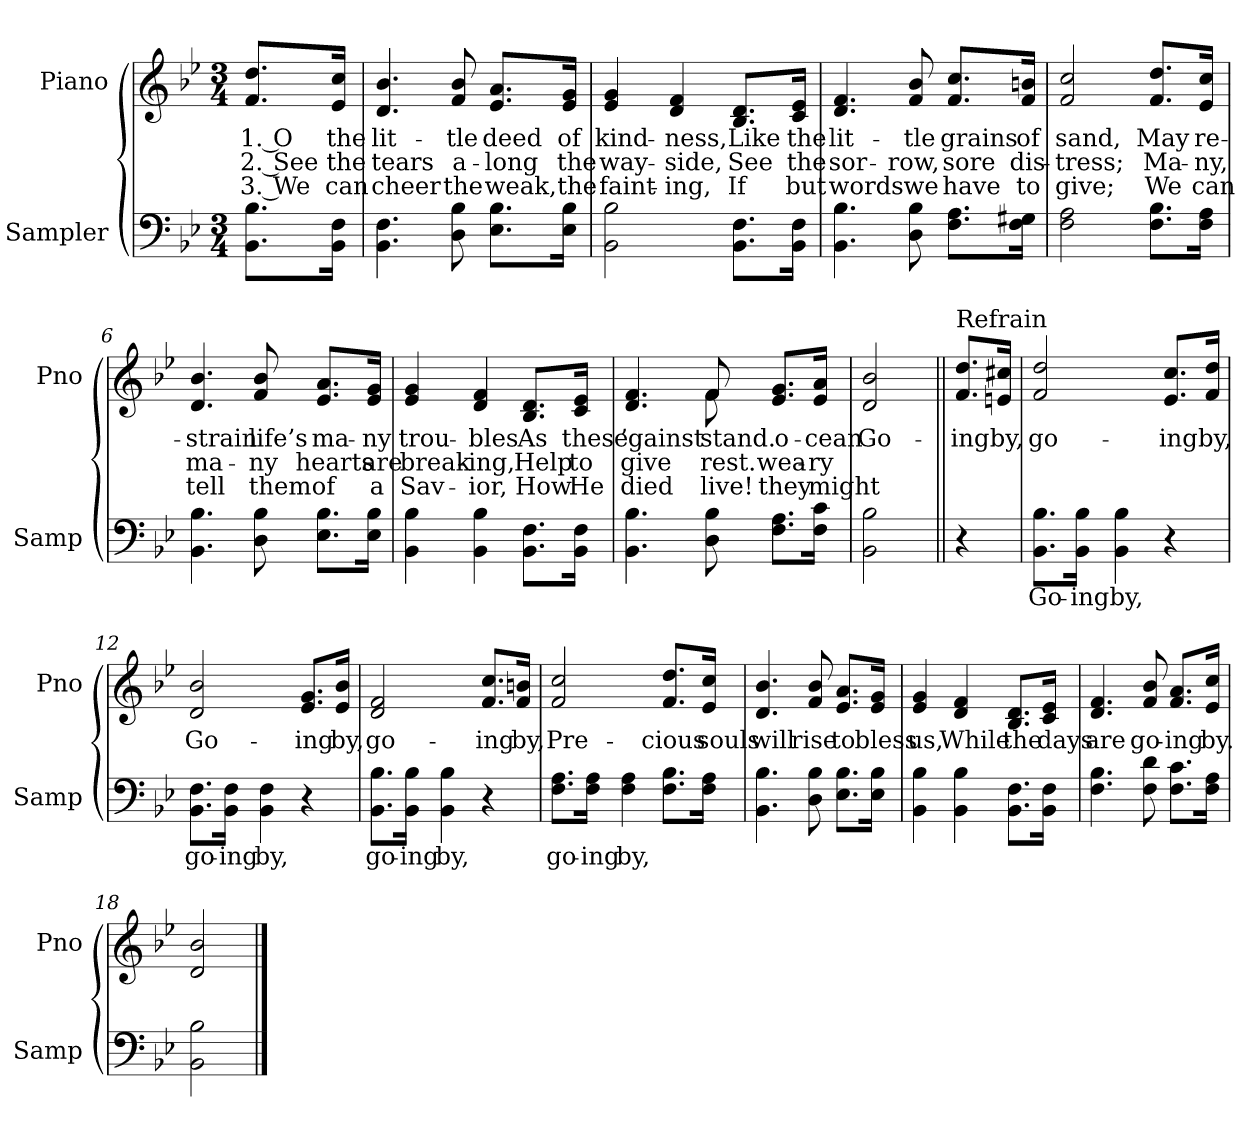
**kern	**text	**kern	**text	**text	**text
*part2	*part2	*part1	*part1	*part1	*part1
*staff2	*staff2	*staff1	*staff1	*staff1	*staff1
*I"Sampler	*	*I"Piano	*	*	*
*I'Samp	*	*I'Pno	*	*	*
*clefF4	*	*clefG2	*	*	*
*k[b-e-]	*	*k[b-e-]	*	*	*
*B-:	*	*B-:	*	*	*
*M3/4	*	*M3/4	*	*	*
=1	=1	=1	=1	=1	=1
8.BB-\ 8.B-\L	.	8.f/ 8.dd/L	1. O	2. See	3. We
16BB-\ 16F\Jk	.	16e-/ 16cc/Jk	the	the	can
=2	=2	=2	=2	=2	=2
4.BB- 4.F	.	4.d 4.b-	lit-	tears	cheer
8D 8B-	.	8f 8b-	-tle	a-	the
8.E-\ 8.B-\L	.	8.e-/ 8.a/L	deed	-long	weak,
16E-\ 16B-\Jk	.	16e-/ 16g/Jk	of	the	the
=3	=3	=3	=3	=3	=3
2BB- 2B-	.	4e- 4g	kind-	way-	faint-
.	.	4d 4f	-ness,	-side,	-ing,
8.BB-\ 8.F\L	.	8.B-/ 8.d/L	Like	See	If
16BB-\ 16F\Jk	.	16c/ 16e-/Jk	the	the	but
=4	=4	=4	=4	=4	=4
4.BB- 4.B-	.	4.d 4.f	lit-	sor-	words
8D 8B-	.	8f 8b-	-tle	-row,	we
8.F\ 8.A\L	.	8.f/ 8.cc/L	grains	sore	have
16F\ 16G#X\Jk	.	16f/ 16bn/Jk	of	dis-	to
=5	=5	=5	=5	=5	=5
2F 2A	.	2f 2cc	sand,	-tress;	give;
8.F\ 8.B-\L	.	8.f/ 8.dd/L	May	Ma-	We
16F\ 16A\Jk	.	16e-/ 16cc/Jk	re-	-ny,	can
=6	=6	=6	=6	=6	=6
4.BB- 4.B-	.	4.d 4.b-	-strain	ma-	tell
8D 8B-	.	8f 8b-	life’s	-ny	them
8.E-\ 8.B-\L	.	8.e-/ 8.a/L	ma-	hearts	of
16E-\ 16B-\Jk	.	16e-/ 16g/Jk	-ny	are	a
=7	=7	=7	=7	=7	=7
4BB- 4B-	.	4e- 4g	trou-	break-	Sav-
4BB- 4B-	.	4d 4f	-bles	-ing,	-ior,
8.BB-\ 8.F\L	.	8.B-/ 8.d/L	As	Help	How
16BB-\ 16F\Jk	.	16c/ 16e-/Jk	these	to	He
=8	=8	=8	=8	=8	=8
*	*	*^	*	*	*
4.BB- 4.B-	.	4.d 4.f	4.ryy	’gainst	give	died
8D 8B-	.	8f/	8f	stand.	rest.	live!
8.F\ 8.A\L	.	8.e-/ 8.g/L	4ryy	o-	wea-	they
16F\ 16c\Jk	.	16e-/ 16a/Jk	.	-cean	-ry	might
*	*	*v	*v	*	*	*
=9	=9	=9	=9	=9	=9
2BB- 2B-	.	2d 2b-	Go-	.	.
=10||	=10||	=10||	=10||	=10||	=10||
!	!	!LO:TX:t=Refrain	!	!	!
4r	.	8.f/ 8.dd/L	-ing	.	.
.	.	16en/ 16cc#X/Jk	by,	.	.
=11	=11	=11	=11	=11	=11
8.BB-\ 8.B-\L	Go-	2f 2dd	go-	.	.
16BB-\ 16B-\Jk	-ing	.	.	.	.
4BB- 4B-	by,	.	.	.	.
4r	.	8.e-/ 8.cc/L	-ing	.	.
.	.	16f/ 16dd/Jk	by,	.	.
=12	=12	=12	=12	=12	=12
8.BB-\ 8.F\L	go-	2d 2b-	Go-	.	.
16BB-\ 16F\Jk	-ing	.	.	.	.
4BB- 4F	by,	.	.	.	.
4r	.	8.e-/ 8.g/L	-ing	.	.
.	.	16e-/ 16b-/Jk	by,	.	.
=13	=13	=13	=13	=13	=13
8.BB-\ 8.B-\L	go-	2d 2f	go-	.	.
16BB-\ 16B-\Jk	-ing	.	.	.	.
4BB- 4B-	by,	.	.	.	.
4r	.	8.f/ 8.cc/L	-ing	.	.
.	.	16f/ 16bn/Jk	by,	.	.
=14	=14	=14	=14	=14	=14
8.F\ 8.A\L	go-	2f 2cc	Pre-	.	.
16F\ 16A\Jk	-ing	.	.	.	.
4F 4A	by,	.	.	.	.
8.F\ 8.B-\L	.	8.f/ 8.dd/L	-cious	.	.
16F\ 16A\Jk	.	16e-/ 16cc/Jk	souls	.	.
=15	=15	=15	=15	=15	=15
4.BB- 4.B-	.	4.d 4.b-	will	.	.
8D 8B-	.	8f 8b-	rise	.	.
8.E-\ 8.B-\L	.	8.e-/ 8.a/L	to	.	.
16E-\ 16B-\Jk	.	16e-/ 16g/Jk	bless	.	.
=16	=16	=16	=16	=16	=16
4BB- 4B-	.	4e- 4g	us,	.	.
4BB- 4B-	.	4d 4f	While	.	.
8.BB-\ 8.F\L	.	8.B-/ 8.d/L	the	.	.
16BB-\ 16F\Jk	.	16c/ 16e-/Jk	days	.	.
=17	=17	=17	=17	=17	=17
4.F 4.B-	.	4.d 4.f	are	.	.
8F 8d	.	8f 8b-	go-	.	.
8.F\ 8.c\L	.	8.f/ 8.a/L	-ing	.	.
16F\ 16A\Jk	.	16e-/ 16cc/Jk	by.	.	.
=18	=18	=18	=18	=18	=18
2BB- 2B-	.	2d 2b-	.	.	.
==	==	==	==	==	==
*-	*-	*-	*-	*-	*-
